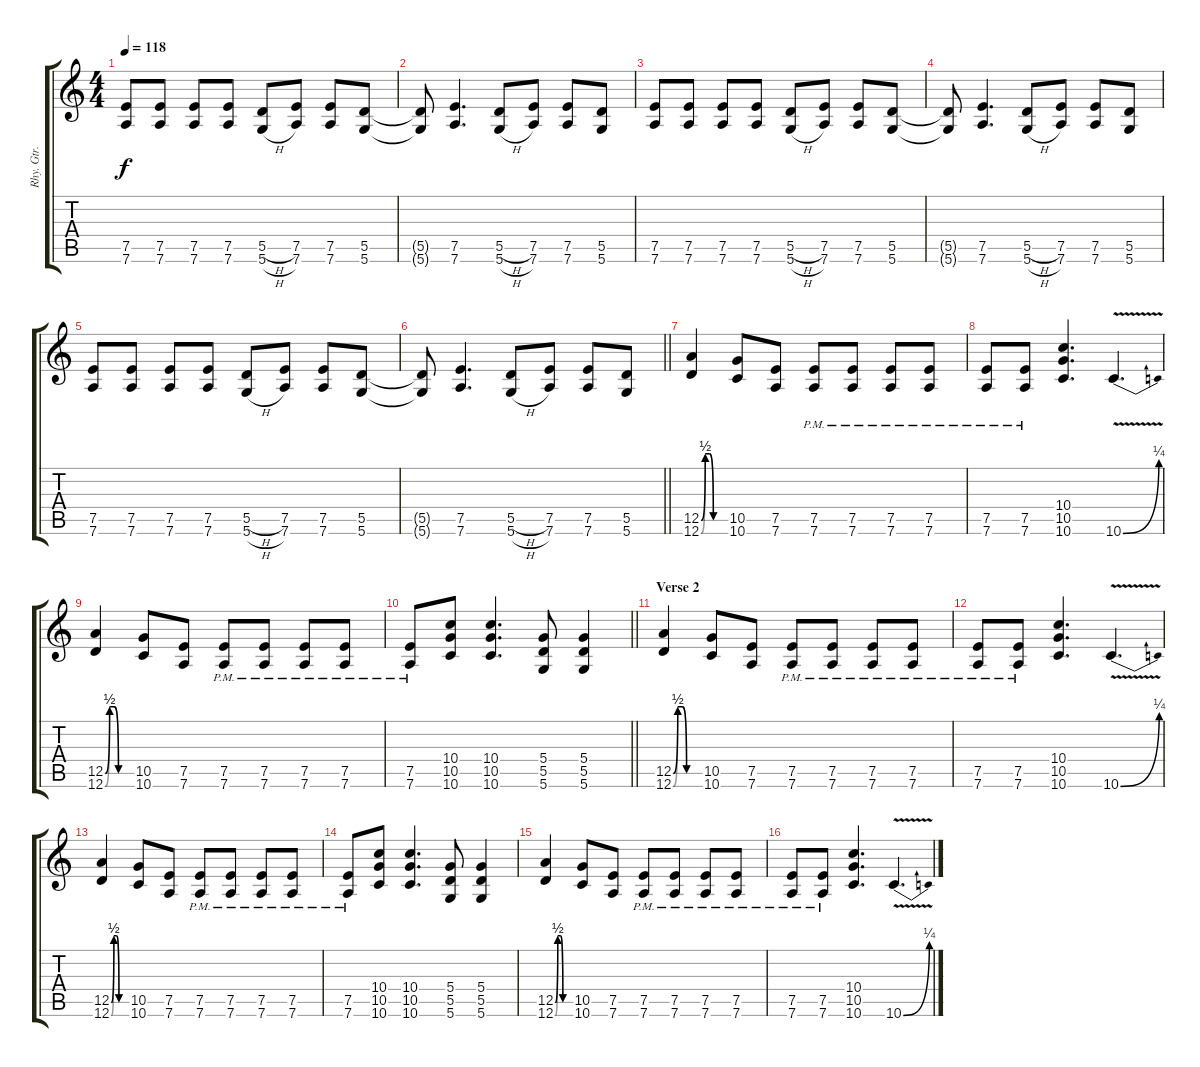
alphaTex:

\track ("Rhy. Gtr. 2" "Rhy. Gtr. ") {instrument distortionguitar}
\staff {score tabs}
\tuning (E4 B3 G3 D3 A2 D2) {hide}
\ts (4 4)
\tempo 118
\clef g2
\ks c
(7.5 7.6).8{dy f} (7.5 7.6).8 (7.5 7.6).8 (7.5 7.6).8 (5.5{h} 5.6{h}).8 (7.5 7.6).8 (7.5 7.6).8 (5.5 5.6).8 |
(5.5{t} 5.6{t}).8 (7.5 7.6).4{d} (5.5{h} 5.6{h}).8 (7.5 7.6).8 (7.5 7.6).8 (5.5 5.6).8 |
(7.5 7.6).8 (7.5 7.6).8 (7.5 7.6).8 (7.5 7.6).8 (5.5{h} 5.6{h}).8 (7.5 7.6).8 (7.5 7.6).8 (5.5 5.6).8 |
(5.5{t} 5.6{t}).8 (7.5 7.6).4{d} (5.5{h} 5.6{h}).8 (7.5 7.6).8 (7.5 7.6).8 (5.5 5.6).8 |
(7.5 7.6).8 (7.5 7.6).8 (7.5 7.6).8 (7.5 7.6).8 (5.5{h} 5.6{h}).8 (7.5 7.6).8 (7.5 7.6).8 (5.5 5.6).8 |
\barLineRight lightlight
(5.5{t} 5.6{t}).8 (7.5 7.6).4{d} (5.5{h} 5.6{h}).8 (7.5 7.6).8 (7.5 7.6).8 (5.5 5.6).8 |
\section ("" "")
(12.5{be (custom 0 0 10 2 20 2 30 0 60 0)} 12.6{be (custom 0 0 10 2 20 2 30 0 60 0)}).4{volume 6} (10.5 10.6).8 (7.5 7.6).8 (7.5{pm} 7.6{pm}).8 (7.5{pm} 7.6{pm}).8 (7.5{pm} 7.6{pm}).8 (7.5{pm} 7.6{pm}).8 |
(7.5{pm} 7.6{pm}).8 (7.5{pm} 7.6{pm}).8 (10.4 10.5 10.6).4{d} 10.6{be (bend 0 0 60 1) v}.4{d} |
(12.5{be (custom 0 0 10 2 20 2 30 0 60 0)} 12.6{be (custom 0 0 10 2 20 2 30 0 60 0)}).4 (10.5 10.6).8 (7.5 7.6).8 (7.5{pm} 7.6{pm}).8 (7.5{pm} 7.6{pm}).8 (7.5{pm} 7.6{pm}).8 (7.5{pm} 7.6{pm}).8 |
\barLineRight lightlight
(7.5{pm} 7.6{pm}).8 (10.4 10.5 10.6).8 (10.4 10.5 10.6).4{d} (5.4 5.5 5.6).8 (5.4 5.5 5.6).4 |
\section ("" "Verse 2")
(12.5{be (custom 0 0 10 2 20 2 30 0 60 0)} 12.6{be (custom 0 0 10 2 20 2 30 0 60 0)}).4 (10.5 10.6).8 (7.5 7.6).8 (7.5{pm} 7.6{pm}).8 (7.5{pm} 7.6{pm}).8 (7.5{pm} 7.6{pm}).8 (7.5{pm} 7.6{pm}).8 |
(7.5{pm} 7.6{pm}).8 (7.5{pm} 7.6{pm}).8 (10.4 10.5 10.6).4{d} 10.6{be (bend 0 0 60 1) v}.4{d} |
(12.5{be (custom 0 0 10 2 20 2 30 0 60 0)} 12.6{be (custom 0 0 10 2 20 2 30 0 60 0)}).4 (10.5 10.6).8 (7.5 7.6).8 (7.5{pm} 7.6{pm}).8 (7.5{pm} 7.6{pm}).8 (7.5{pm} 7.6{pm}).8 (7.5{pm} 7.6{pm}).8 |
(7.5{pm} 7.6{pm}).8 (10.4 10.5 10.6).8 (10.4 10.5 10.6).4{d} (5.4 5.5 5.6).8 (5.4 5.5 5.6).4 |
(12.5{be (custom 0 0 10 2 20 2 30 0 60 0)} 12.6{be (custom 0 0 10 2 20 2 30 0 60 0)}).4 (10.5 10.6).8 (7.5 7.6).8 (7.5{pm} 7.6{pm}).8 (7.5{pm} 7.6{pm}).8 (7.5{pm} 7.6{pm}).8 (7.5{pm} 7.6{pm}).8 |
(7.5{pm} 7.6{pm}).8 (7.5{pm} 7.6{pm}).8 (10.4 10.5 10.6).4{d} 10.6{be (bend 0 0 60 1) v}.4{d}
